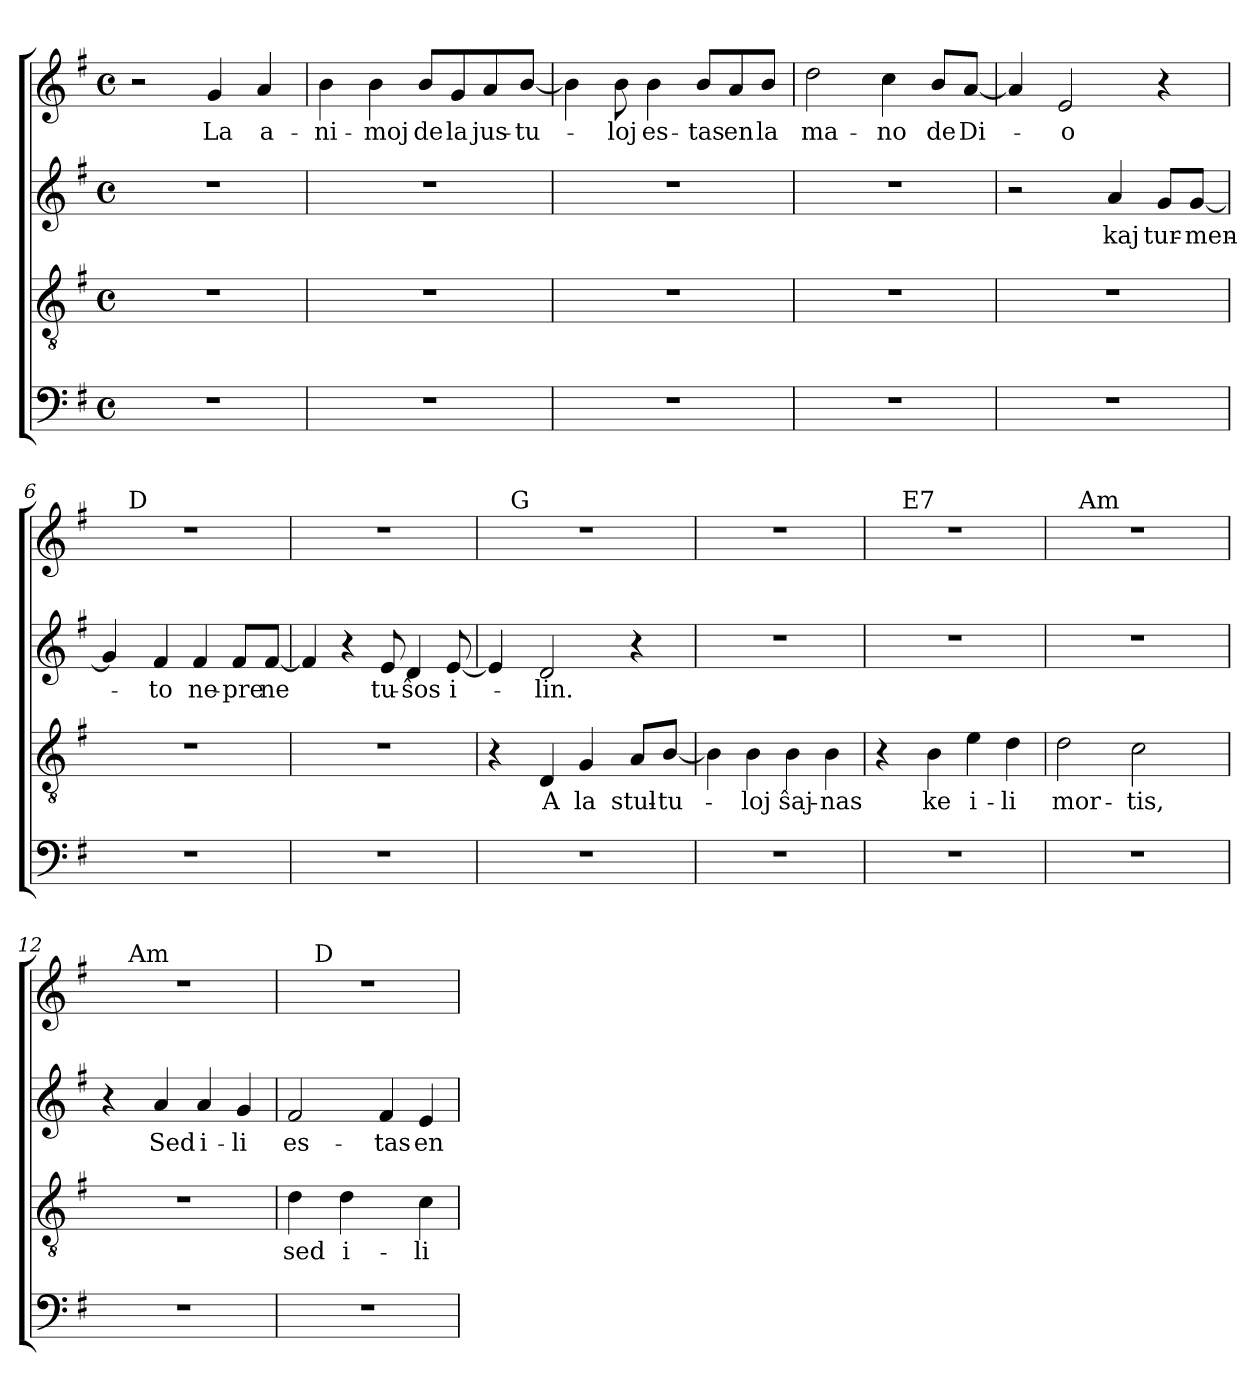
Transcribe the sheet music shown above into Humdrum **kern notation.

**kern	**kern	**text	**kern	**text	**kern	**text
*part4	*part3	*part3	*part2	*part2	*part1	*part1
*staff4	*staff3	*staff3	*staff2	*staff2	*staff1	*staff1
*clefF4	*clefGv2	*	*clefG2	*	*clefG2	*
*k[f#]	*k[f#]	*	*k[f#]	*	*k[f#]	*
*G:	*G:	*	*G:	*	*G:	*
*M4/4	*M4/4	*	*M4/4	*	*M4/4	*
*met(c)	*met(c)	*	*met(c)	*	*met(c)	*
=1	=1	=1	=1	=1	=1	=1
1r	1r	.	1r	.	2r	.
!	!	!	!	!	!	!LO:LY:b
.	.	.	.	.	4g/	La
!	!	!	!	!	!	!LO:LY:b
.	.	.	.	.	4a/	a-
=2	=2	=2	=2	=2	=2	=2
!	!	!	!	!	!	!LO:LY:b
1r	1r	.	1r	.	4b\	-ni-
!	!	!	!	!	!	!LO:LY:b
.	.	.	.	.	4b\	-moj
!	!	!	!	!	!	!LO:LY:b
.	.	.	.	.	8b/L	de
!	!	!	!	!	!	!LO:LY:b
.	.	.	.	.	8g/	la
!	!	!	!	!	!	!LO:LY:b
.	.	.	.	.	8a/	jus-
!	!	!	!	!	!	!LO:LY:b
.	.	.	.	.	[>8b/J	-tu-
=3	=3	=3	=3	=3	=3	=3
1r	1r	.	1r	.	4b\]	.
!	!	!	!	!	!	!LO:LY:b
.	.	.	.	.	8b\	-loj
!	!	!	!	!	!	!LO:LY:b
.	.	.	.	.	4b\	es-
!	!	!	!	!	!	!LO:LY:b
.	.	.	.	.	8b/L	-tas
!	!	!	!	!	!	!LO:LY:b
.	.	.	.	.	8a/	en
!	!	!	!	!	!	!LO:LY:b
.	.	.	.	.	8b/J	la
=4	=4	=4	=4	=4	=4	=4
!	!	!	!	!	!	!LO:LY:b
1r	1r	.	1r	.	2dd\	ma-
!	!	!	!	!	!	!LO:LY:b
.	.	.	.	.	4cc\	-no
!	!	!	!	!	!	!LO:LY:b
.	.	.	.	.	8b/L	de
!	!	!	!	!	!	!LO:LY:b
.	.	.	.	.	[<8a/J	Di-
=5	=5	=5	=5	=5	=5	=5
1r	1r	.	2r	.	4a/]	.
!	!	!	!	!	!	!LO:LY:b
.	.	.	.	.	2e/	-o
!	!	!	!	!LO:LY:b	!	!
.	.	.	4a/	kaj	.	.
!	!	!	!	!LO:LY:b	!	!
.	.	.	8g/L	tur-	4r	.
!	!	!	!	!LO:LY:b	!	!
.	.	.	[<8g/J	-men-	.	.
!!LO:LB:g=z
=6	=6	=6	=6	=6	=6	=6
*	*	*	*	*	*^	*
1r	1r	.	4g/]	.	1r	8ryy	.
!	!	!	!	!	!	!LO:TX:a:t=D	!
.	.	.	.	.	.	2..ryy	.
!	!	!	!	!LO:LY:b	!	!	!
.	.	.	4f#/	-to	.	.	.
!	!	!	!	!LO:LY:b	!	!	!
.	.	.	4f#/	ne-	.	.	.
!	!	!	!	!LO:LY:b	!	!	!
.	.	.	8f#/L	-pre	.	.	.
!	!	!	!	!LO:LY:b	!	!	!
.	.	.	[<8f#/J	ne	.	.	.
*	*	*	*	*	*v	*v	*
=7	=7	=7	=7	=7	=7	=7
1r	1r	.	4f#/]	.	1r	.
.	.	.	4r	.	.	.
!	!	!	!	!LO:LY:b	!	!
.	.	.	8e/	tu-	.	.
!	!	!	!	!LO:LY:b	!	!
.	.	.	4d/	-ŝos	.	.
!	!	!	!	!LO:LY:b	!	!
.	.	.	[<8e/	i-	.	.
=8	=8	=8	=8	=8	=8	=8
*	*	*	*	*	*^	*
1r	4r	.	4e/]	.	1r	16.ryy	.
!	!	!	!	!	!	!LO:TX:a:t=G	!
.	.	.	.	.	.	2ryy	.
!	!	!LO:LY:b	!	!LO:LY:b	!	!	!
.	4D/	A	2d/	-lin.	.	.	.
!	!	!LO:LY:b	!	!	!	!	!
.	4G/	la	.	.	.	.	.
.	.	.	.	.	.	4ryy	.
!	!	!LO:LY:b	!	!	!	!	!
.	8A/L	stul-	4r	.	.	.	.
.	.	.	.	.	.	8ryy	.
!	!	!LO:LY:b	!	!	!	!	!
.	[>8B/J	-tu-	.	.	.	.	.
.	.	.	.	.	.	32ryy	.
*	*	*	*	*	*v	*v	*
=9	=9	=9	=9	=9	=9	=9
1r	4B\]	.	1r	.	1r	.
!	!	!LO:LY:b	!	!	!	!
.	4B\	-loj	.	.	.	.
!	!	!LO:LY:b	!	!	!	!
.	4B\	ŝaj-	.	.	.	.
!	!	!LO:LY:b	!	!	!	!
.	4B\	-nas	.	.	.	.
=10	=10	=10	=10	=10	=10	=10
*	*	*	*	*	*^	*
1r	4r	.	1r	.	1r	8ryy	.
!	!	!	!	!	!	!LO:TX:a:t=E7	!
.	.	.	.	.	.	2..ryy	.
!	!	!LO:LY:b	!	!	!	!	!
.	4B\	ke	.	.	.	.	.
!	!	!LO:LY:b	!	!	!	!	!
.	4e\	i-	.	.	.	.	.
!	!	!LO:LY:b	!	!	!	!	!
.	4d\	-li	.	.	.	.	.
=11	=11	=11	=11	=11	=11	=11	=11
!	!	!LO:LY:b	!	!	!	!	!
1r	2d\	mor-	1r	.	1r	16.ryy	.
!	!	!	!	!	!	!LO:TX:a:t=Am	!
.	.	.	.	.	.	2ryy	.
!	!	!LO:LY:b	!	!	!	!	!
.	2c\	-tis,	.	.	.	.	.
.	.	.	.	.	.	4ryy	.
.	.	.	.	.	.	8ryy	.
.	.	.	.	.	.	32ryy	.
!!LO:LB:g=z	!!
=12	=12	=12	=12	=12	=12	=12	=12
1r	1r	.	4r	.	1r	8ryy	.
!	!	!	!	!	!	!LO:TX:a:t=Am	!
.	.	.	.	.	.	2..ryy	.
!	!	!	!	!LO:LY:b	!	!	!
.	.	.	4a/	Sed	.	.	.
!	!	!	!	!LO:LY:b	!	!	!
.	.	.	4a/	i-	.	.	.
!	!	!	!	!LO:LY:b	!	!	!
.	.	.	4g/	-li	.	.	.
=13	=13	=13	=13	=13	=13	=13	=13
!	!	!LO:LY:b	!	!LO:LY:b	!	!	!
1r	4d\	sed	2f#/	es-	1r	8ryy	.
!	!	!	!	!	!	!LO:TX:a:t=D	!
.	.	.	.	.	.	2..ryy	.
!	!	!LO:LY:b	!	!	!	!	!
.	4d\	i-	.	.	.	.	.
!	!	!	!	!LO:LY:b	!	!	!
.	4ryy	.	4f#/	-tas	.	.	.
!	!	!LO:LY:b	!	!LO:LY:b	!	!	!
.	4c\	-li	4e/	en	.	.	.
*	*	*	*	*	*v	*v	*
=	=	=	=	=	=	=
*-	*-	*-	*-	*-	*-	*-
